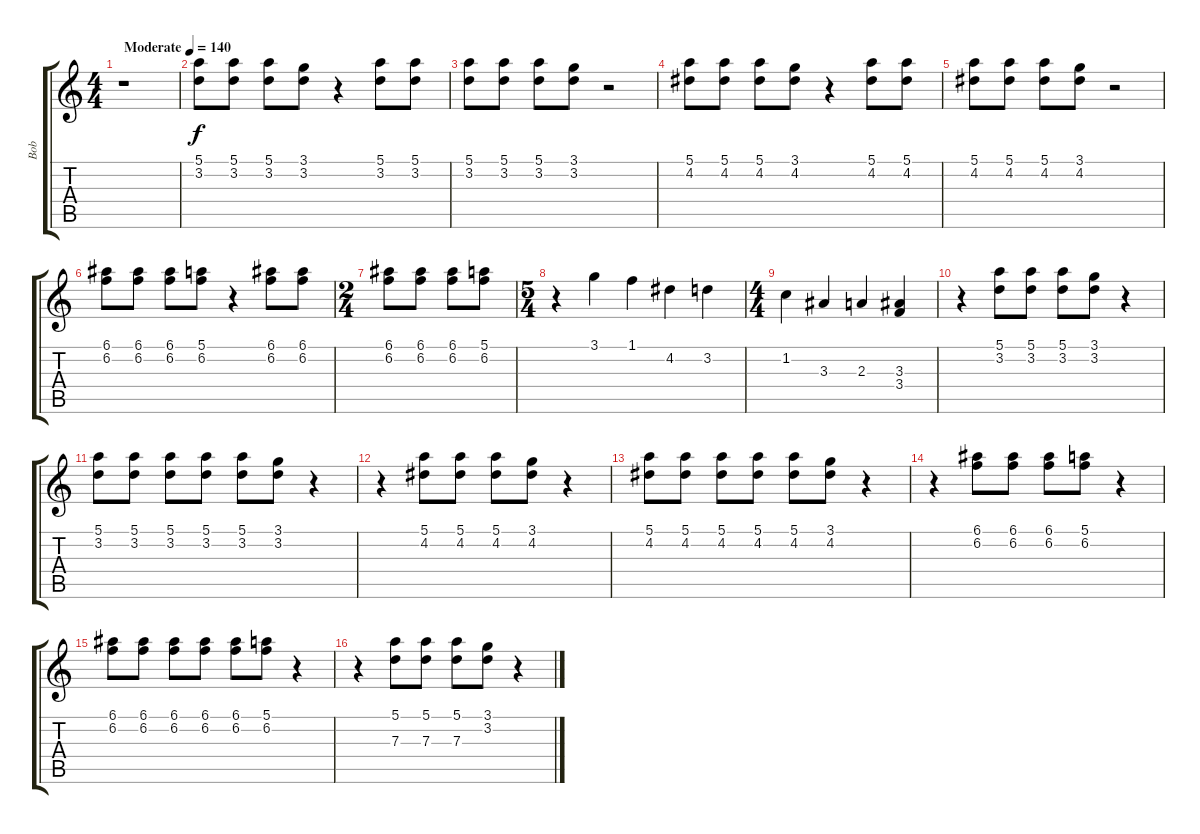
\track ("Bob" "Bob") {instrument distortionguitar}
\staff {score tabs}
\tuning (E4 B3 G3 D3 A2 E2) {hide}
\ts (4 4)
\tempo (140 "Moderate")
\clef g2
\ks c
r.1{dy f instrument distortionguitar} |
(5.1 3.2).8 (5.1 3.2).8 (5.1 3.2).8 (3.1 3.2).8 r.4 (5.1 3.2).8 (5.1 3.2).8 |
(5.1 3.2).8 (5.1 3.2).8 (5.1 3.2).8 (3.1 3.2).8 r.2 |
(5.1 4.2).8 (5.1 4.2).8 (5.1 4.2).8 (3.1 4.2).8 r.4 (5.1 4.2).8 (5.1 4.2).8 |
(5.1 4.2).8 (5.1 4.2).8 (5.1 4.2).8 (3.1 4.2).8 r.2 |
(6.1 6.2).8 (6.1 6.2).8 (6.1 6.2).8 (5.1 6.2).8 r.4 (6.1 6.2).8 (6.1 6.2).8 |
\ts (2 4)
(6.1 6.2).8 (6.1 6.2).8 (6.1 6.2).8 (5.1 6.2).8 |
\ts (5 4)
r.4 3.1.4 1.1.4 4.2.4 3.2.4 |
\ts (4 4)
1.2.4 3.3.4 2.3.4 (3.3 3.4).4 |
r.4 (5.1 3.2).8 (5.1 3.2).8 (5.1 3.2).8 (3.1 3.2).8 r.4 |
(5.1 3.2).8 (5.1 3.2).8 (5.1 3.2).8 (5.1 3.2).8 (5.1 3.2).8 (3.1 3.2).8 r.4 |
r.4 (5.1 4.2).8 (5.1 4.2).8 (5.1 4.2).8 (3.1 4.2).8 r.4 |
(5.1 4.2).8 (5.1 4.2).8 (5.1 4.2).8 (5.1 4.2).8 (5.1 4.2).8 (3.1 4.2).8 r.4 |
r.4 (6.1 6.2).8 (6.1 6.2).8 (6.1 6.2).8 (5.1 6.2).8 r.4 |
(6.1 6.2).8 (6.1 6.2).8 (6.1 6.2).8 (6.1 6.2).8 (6.1 6.2).8 (5.1 6.2).8 r.4 |
r.4 (5.1 7.3).8 (5.1 7.3).8 (5.1 7.3).8 (3.1 3.2).8 r.4
